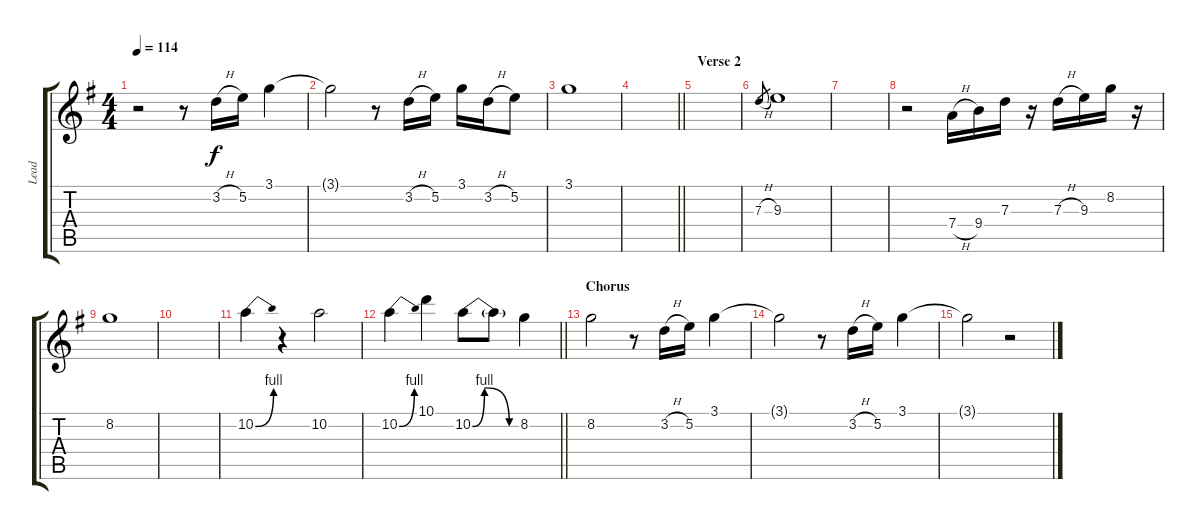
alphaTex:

\track ("Lead" "Lead") {instrument electricguitarjazz}
\staff {score tabs}
\tuning (E4 B3 G3 D3 A2 E2) {hide}
\ts (4 4)
\tempo 114
\clef g2
\ks g
r.2{dy f} r.8 3.2{h}.16 5.2.16 3.1.4 |
3.1{t}.2 r.8 3.2{h}.16 5.2.16 3.1.16 3.2{h}.16 5.2.8 |
3.1.1 |
\barLineRight lightlight
|
\section ("" "Verse 2")
|
7.3{h}.8{gr} 9.3.1 |
|
r.2 7.4{h}.16 9.4.16 7.3.16 r.16 7.3{h}.16 9.3.16 8.2.16 r.16 |
8.2.1 |
|
10.2{be (bend 0 0 60 4)}.4 r.4 10.2.2 |
\barLineRight lightlight
10.2{be (bend 0 0 60 4)}.4 10.1.4 10.2{be (custom 0 0 15 4 46 0 60 0)}.8 10.2{t}.8 8.2.4 |
\section ("" "Chorus")
8.2.2 r.8 3.2{h}.16 5.2.16 3.1.4 |
3.1{t}.2 r.8 3.2{h}.16 5.2.16 3.1.4 |
3.1{t}.2 r.2
